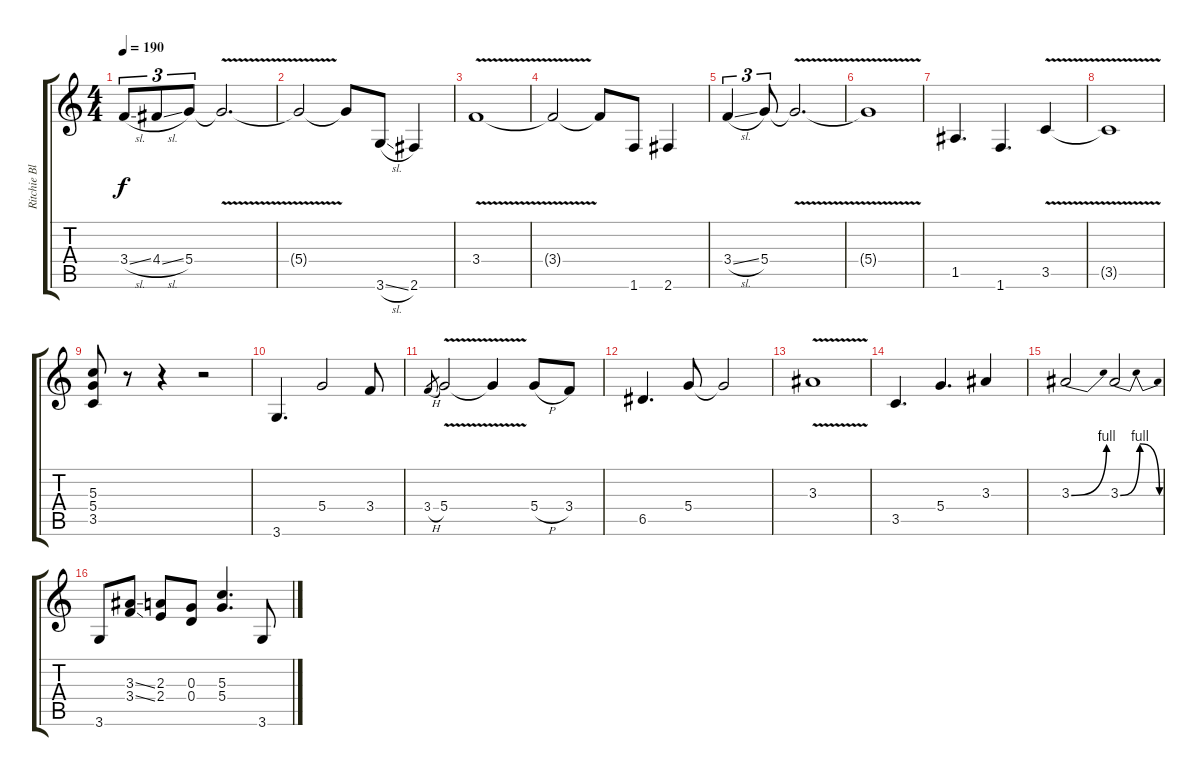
\track ("Ritchie Blackmore" "Ritchie Bl") {instrument overdrivenguitar}
\staff {score tabs}
\tuning (E4 B3 G3 D3 A2 E2) {hide}
\ts (4 4)
\tempo 190
\clef g2
\ks c
3.4{sl}.8{tu (3 2) dy f} 4.4{sl}.8{tu (3 2)} 5.4.8{tu (3 2)} 5.4{v t}.2{d} |
5.4{t}.2 5.4{t}.8 3.6{sl}.8 2.6.4 |
3.4{v}.1 |
3.4{t}.2 3.4{t}.8 1.6.8 2.6.4 |
3.4{sl}.4{tu (3 2)} 5.4.8{tu (3 2)} 5.4{v t}.2{d} |
5.4{t}.1 |
1.5.4{d} 1.6.4{d} 3.5{v}.4 |
3.5{t}.1 |
(5.3 5.4 3.5).8 r.8 r.4 r.2 |
3.6.4{d} 5.4.2 3.4.8 |
3.4{h}.8{gr} 5.4{v}.2 5.4{t}.4 5.4{h}.8 3.4.8 |
6.5.4{d} 5.4.8 5.4{t}.2 |
3.3{v}.1 |
3.5.4{d} 5.4.4{d} 3.3.4 |
3.3{be (bend 0 0 60 4)}.2 3.3{be (bendrelease 0 0 5 4 30 4 60 0)}.2 |
3.6.8 (3.3{ss} 3.4{ss}).8 (2.3 2.4).8 (0.3 0.4).8 (5.3 5.4).4{d} 3.6.8
